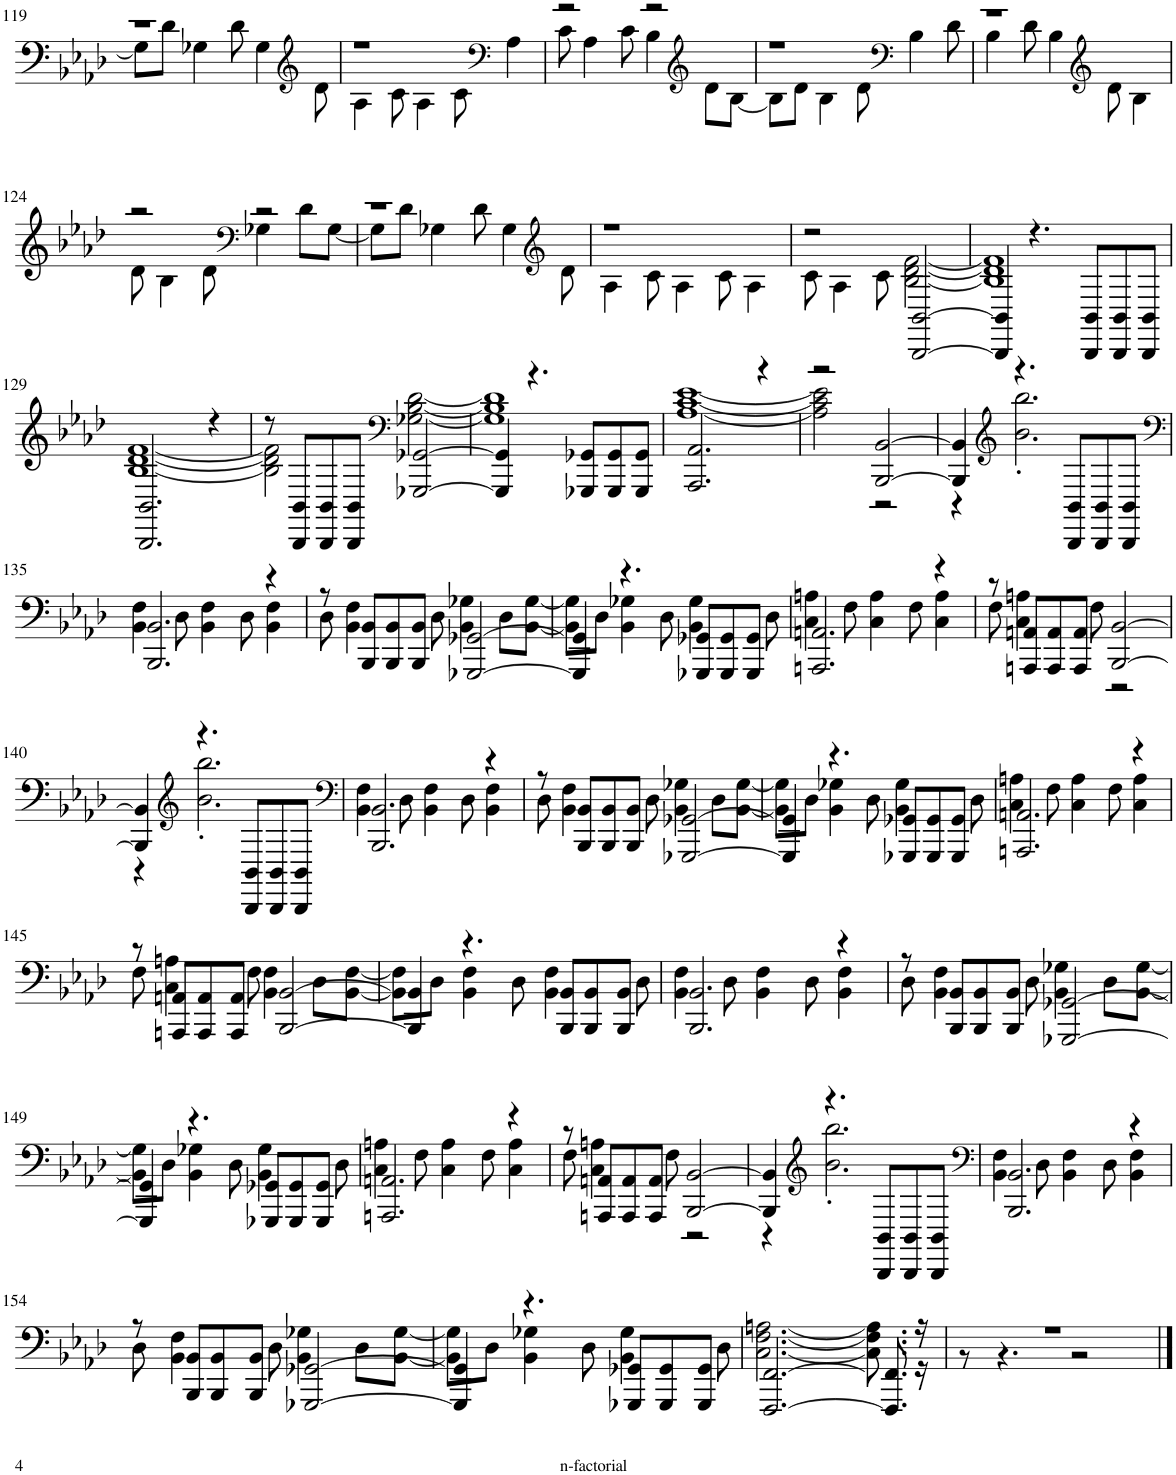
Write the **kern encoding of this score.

**kern
*part1
*staff1
*I"Piano
*I'Pno.
!!LO:PB:g=z
*clefF4
*k[b-e-a-d-]
*M4/4
=119
*^
1r	8G-\L]
.	8d-\J
.	4G-X\
.	8d-\
.	4G-\
*clefG2	*
.	8d-\
=120	=120
1r	4A-\
.	8c\
.	4A-\
.	8c\
*clefF4	*
.	4A-\
=121	=121
2r	8c\
.	4A-\
.	8c\
2r	4B-\
*clefG2	*
.	8d-\L
.	[8B-\J
=122	=122
1r	8B-\L]
.	8d-\J
.	4B-\
.	8d-\
*clefF4	*
.	4B-\
.	8d-\
=123	=123
1r	4B-\
.	8d-\
.	4B-\
*clefG2	*
.	8d-\
.	4B-\
!!LO:LB:g=z	!!
=124	=124
2r	8d-\
.	4B-\
.	8d-\
*clefF4	*
2r	4G-X\
.	8d-\L
.	[8G-\J
=125	=125
1r	8G-\L]
.	8d-\J
.	4G-X\
.	8d-\
.	4G-\
*clefG2	*
.	8d-\
=126	=126
1r	4A-\
.	8c\
.	4A-\
.	8c\
.	4A-\
=127	=127
2r	8c\
.	4A-\
.	8c\
[2BBB-/ [2BB-/	[2B-\ [2d-\ [2f\
=128	=128
4BBB-/] 4BB-/]	1B-] 1d-] 1f]
4.r	.
8BBB-/ 8BB-/L	.
8BBB-/ 8BB-/	.
8BBB-/ 8BB-/J	.
!!LO:LB:g=z	!!
=129	=129
2.BBB-/ 2.BB-/	[1B- [1d- [1f
4r	.
=130	=130
8r	2B-\] 2d-\] 2f\]
8BBB-/ 8BB-/L	.
8BBB-/ 8BB-/	.
8BBB-/ 8BB-/J	.
*clefF4	*
[2GGG-X/ [2GG-X/	[2G-X\ [2B-\ [2d-\
=131	=131
4GGG-/] 4GG-/]	1G-] 1B-] 1d-]
4.r	.
8GGG-X/ 8GG-X/L	.
8GGG-/ 8GG-/	.
8GGG-/ 8GG-/J	.
=132	=132
2.AAA-/ 2.AA-/	[1A- [1c [1e-
4r	.
=133	=133
2r	2A-\] 2c\] 2e-\]
[2BBB-/ [2BB-/	2r
=134	=134
4BBB-/] 4BB-/]	4r
*clefG2	*
4.r	2.b-\' 2.bb-\'
8BBB-/ 8BB-/L	.
8BBB-/ 8BB-/	.
8BBB-/ 8BB-/J	.
!!LO:LB:g=z	!!
=135	=135
*clefF4	*
2.BBB-/ 2.BB-/	4BB-\ 4F\
.	8D-\
.	4BB-\ 4F\
.	8D-\
4r	4BB-\ 4F\
=136	=136
8r	8D-\
8BBB-/ 8BB-/L	4BB-\ 4F\
8BBB-/ 8BB-/	.
8BBB-/ 8BB-/J	8D-\
[2GGG-X/ [2GG-X/	4BB-\ 4G-X\
.	8D-\L
.	[8BB-\ [8G-\J
=137	=137
4GGG-/] 4GG-/]	8BB-\] 8G-\]L
.	8D-\J
4.r	4BB-\ 4G-X\
.	8D-\
8GGG-X/ 8GG-X/L	4BB-\ 4G-\
8GGG-/ 8GG-/	.
8GGG-/ 8GG-/J	8D-\
=138	=138
2.AAAn/ 2.AAn/	4C\ 4An\
.	8F\
.	4C\ 4A\
.	8F\
4r	4C\ 4A\
=139	=139
8r	8F\
8AAAn/ 8AAn/L	4C\ 4An\
8AAA/ 8AA/	.
8AAA/ 8AA/J	8F\
[2BBB-/ [2BB-/	2r
!!LO:LB:g=z	!!
=140	=140
4BBB-/] 4BB-/]	4r
*clefG2	*
4.r	2.b-\' 2.bb-\'
8BBB-/ 8BB-/L	.
8BBB-/ 8BB-/	.
8BBB-/ 8BB-/J	.
=141	=141
*clefF4	*
2.BBB-/ 2.BB-/	4BB-\ 4F\
.	8D-\
.	4BB-\ 4F\
.	8D-\
4r	4BB-\ 4F\
=142	=142
8r	8D-\
8BBB-/ 8BB-/L	4BB-\ 4F\
8BBB-/ 8BB-/	.
8BBB-/ 8BB-/J	8D-\
[2GGG-X/ [2GG-X/	4BB-\ 4G-X\
.	8D-\L
.	[8BB-\ [8G-\J
=143	=143
4GGG-/] 4GG-/]	8BB-\] 8G-\]L
.	8D-\J
4.r	4BB-\ 4G-X\
.	8D-\
8GGG-X/ 8GG-X/L	4BB-\ 4G-\
8GGG-/ 8GG-/	.
8GGG-/ 8GG-/J	8D-\
=144	=144
2.AAAn/ 2.AAn/	4C\ 4An\
.	8F\
.	4C\ 4A\
.	8F\
4r	4C\ 4A\
!!LO:LB:g=z	!!
=145	=145
8r	8F\
8AAAn/ 8AAn/L	4C\ 4An\
8AAA/ 8AA/	.
8AAA/ 8AA/J	8F\
[2BBB-/ [2BB-/	4BB-\ 4F\
.	8D-\L
.	[8BB-\ [8F\J
=146	=146
4BBB-/] 4BB-/]	8BB-\] 8F\]L
.	8D-\J
4.r	4BB-\ 4F\
.	8D-\
8BBB-/ 8BB-/L	4BB-\ 4F\
8BBB-/ 8BB-/	.
8BBB-/ 8BB-/J	8D-\
=147	=147
2.BBB-/ 2.BB-/	4BB-\ 4F\
.	8D-\
.	4BB-\ 4F\
.	8D-\
4r	4BB-\ 4F\
=148	=148
8r	8D-\
8BBB-/ 8BB-/L	4BB-\ 4F\
8BBB-/ 8BB-/	.
8BBB-/ 8BB-/J	8D-\
[2GGG-X/ [2GG-X/	4BB-\ 4G-X\
.	8D-\L
.	[8BB-\ [8G-\J
!!LO:LB:g=z	!!
=149	=149
4GGG-/] 4GG-/]	8BB-\] 8G-\]L
.	8D-\J
4.r	4BB-\ 4G-X\
.	8D-\
8GGG-X/ 8GG-X/L	4BB-\ 4G-\
8GGG-/ 8GG-/	.
8GGG-/ 8GG-/J	8D-\
=150	=150
2.AAAn/ 2.AAn/	4C\ 4An\
.	8F\
.	4C\ 4A\
.	8F\
4r	4C\ 4A\
=151	=151
8r	8F\
8AAAn/ 8AAn/L	4C\ 4An\
8AAA/ 8AA/	.
8AAA/ 8AA/J	8F\
[2BBB-/ [2BB-/	2r
=152	=152
4BBB-/] 4BB-/]	4r
*clefG2	*
4.r	2.b-\' 2.bb-\'
8BBB-/ 8BB-/L	.
8BBB-/ 8BB-/	.
8BBB-/ 8BB-/J	.
=153	=153
*clefF4	*
2.BBB-/ 2.BB-/	4BB-\ 4F\
.	8D-\
.	4BB-\ 4F\
.	8D-\
4r	4BB-\ 4F\
!!LO:LB:g=z	!!
=154	=154
8r	8D-\
8BBB-/ 8BB-/L	4BB-\ 4F\
8BBB-/ 8BB-/	.
8BBB-/ 8BB-/J	8D-\
[2GGG-X/ [2GG-X/	4BB-\ 4G-X\
.	8D-\L
.	[8BB-\ [8G-\J
=155	=155
4GGG-/] 4GG-/]	8BB-\] 8G-\]L
.	8D-\J
4.r	4BB-\ 4G-X\
.	8D-\
8GGG-X/ 8GG-X/L	4BB-\ 4G-\
8GGG-/ 8GG-/	.
8GGG-/ 8GG-/J	8D-\
=156	=156
[2.FFF/ [2.FF/	[2.C\ [2.F\ [2.An\
8.FFF/] 8.FF/]	8.C\] 8.F\] 8.A\]
16r	16r
=157	=157
1r	8r
.	4.r
.	2r
*v	*v
==
*-
